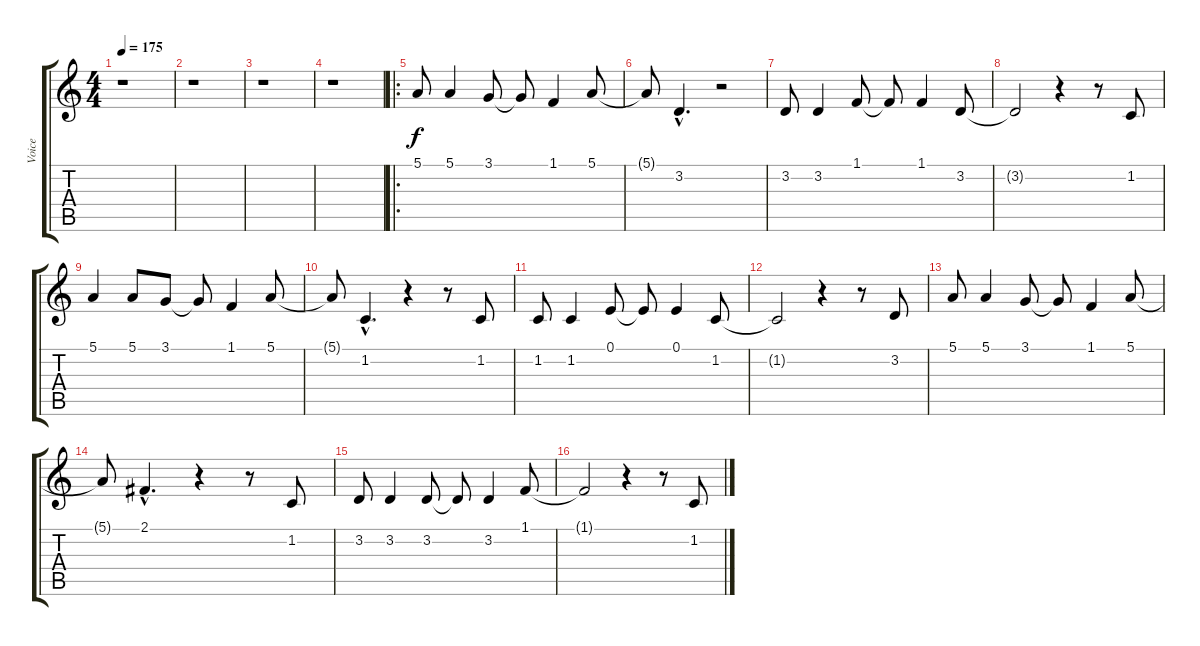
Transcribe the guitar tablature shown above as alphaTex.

\track ("Voice" "Voice") {instrument cello}
\staff {score tabs}
\tuning (E4 B3 G3 D3 A2 E2) {hide}
\ts (4 4)
\tempo 175
\clef g2
\ks c
r.1{dy f} |
r.1 |
r.1 |
r.1 |
\ro
5.1.8 5.1.4 3.1.8 3.1{t}.8 1.1.4 5.1.8 |
5.1{t}.8 3.2{hac}.4{d} r.2 |
3.2.8 3.2.4 1.1.8 1.1{t}.8 1.1.4 3.2.8 |
3.2{t}.2 r.4 r.8 1.2.8 |
5.1.4 5.1.8 3.1.8 3.1{t}.8 1.1.4 5.1.8 |
5.1{t}.8 1.2{hac}.4{d} r.4 r.8 1.2.8 |
1.2.8 1.2.4 0.1.8 0.1{t}.8 0.1.4 1.2.8 |
1.2{t}.2 r.4 r.8 3.2.8 |
5.1.8 5.1.4 3.1.8 3.1{t}.8 1.1.4 5.1.8 |
5.1{t}.8 2.1{hac}.4{d} r.4 r.8 1.2.8 |
3.2.8 3.2.4 3.2.8 3.2{t}.8 3.2.4 1.1.8 |
1.1{t}.2 r.4 r.8 1.2.8
